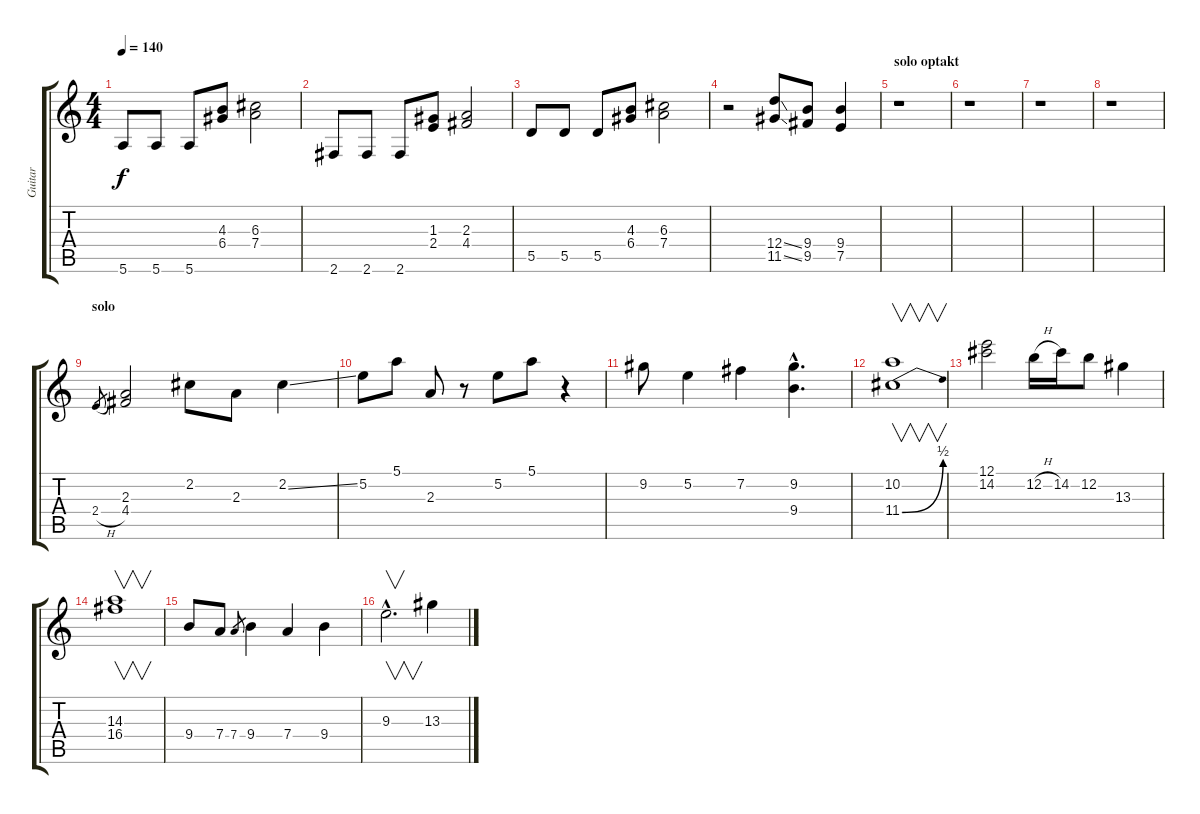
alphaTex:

\track ("Guitar" "Guitar") {instrument overdrivenguitar}
\staff {score tabs}
\tuning (E4 B3 G3 D3 A2 E2) {hide}
\ts (4 4)
\tempo 140
\clef g2
\ks c
5.6.8{dy f} 5.6.8 5.6.8 (4.3 6.4).8 (6.3 7.4).2 |
2.6.8 2.6.8 2.6.8 (1.3 2.4).8 (2.3 4.4).2 |
5.5.8 5.5.8 5.5.8 (4.3 6.4).8 (6.3 7.4).2 |
r.2 (12.4{ss} 11.5{ss}).8 (9.4 9.5).8 (9.4 7.5).4 |
\section ("" "solo optakt")
r.1 |
r.1 |
r.1 |
r.1 |
\section ("" "solo")
2.4{h}.8{gr} (2.3 4.4).2 2.2.8 2.3.8 2.2{ss}.4 |
5.2.8 5.1.8 2.3.8 r.8 5.2.8 5.1.8 r.4 |
9.2.8 5.2.4 7.2.4 (9.2{hac} 9.4{hac}).4{d} |
(10.2 11.4{be (bend 0 0 60 2)}).1{v} |
(12.1 14.2).2 12.2{h}.16 14.2.16 12.2.8 13.3.4 |
(14.3 16.4).1{v} |
9.4.8 7.4.8 7.4.8{gr} 9.4.4 7.4.4 9.4.4 |
9.3{hac}.2{v d} 13.3.4
